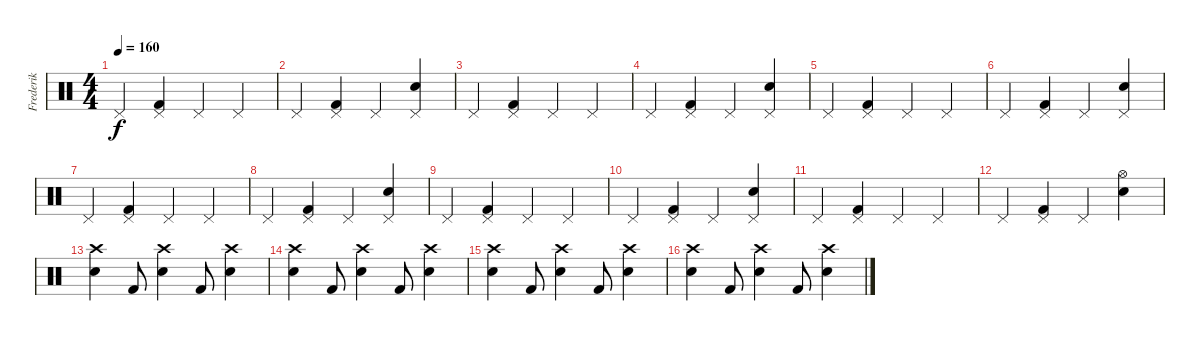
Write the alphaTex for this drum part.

\track ("Frederik" "Frederik") {instrument percussion}
\staff {score}
\articulation defaults
\ts (4 4)
\tempo 160
\clef neutral
\ks c "Pedal Hi-Hat (hit)".4{dy f}
("Kick (hit) 2" "Pedal Hi-Hat (hit)").4 "Pedal Hi-Hat (hit)".4 "Pedal Hi-Hat (hit)".4 |
"Pedal Hi-Hat (hit)".4 ("Kick (hit) 2" "Pedal Hi-Hat (hit)").4 "Pedal Hi-Hat (hit)".4 ("Electric Snare (hit)" "Pedal Hi-Hat (hit)").4 |
"Pedal Hi-Hat (hit)".4 ("Kick (hit) 2" "Pedal Hi-Hat (hit)").4 "Pedal Hi-Hat (hit)".4 "Pedal Hi-Hat (hit)".4 |
"Pedal Hi-Hat (hit)".4 ("Kick (hit) 2" "Pedal Hi-Hat (hit)").4 "Pedal Hi-Hat (hit)".4 ("Electric Snare (hit)" "Pedal Hi-Hat (hit)").4 |
"Pedal Hi-Hat (hit)".4 ("Kick (hit) 2" "Pedal Hi-Hat (hit)").4 "Pedal Hi-Hat (hit)".4 "Pedal Hi-Hat (hit)".4 |
"Pedal Hi-Hat (hit)".4 ("Kick (hit) 2" "Pedal Hi-Hat (hit)").4 "Pedal Hi-Hat (hit)".4 ("Electric Snare (hit)" "Pedal Hi-Hat (hit)").4 |
"Pedal Hi-Hat (hit)".4 ("Kick (hit) 2" "Pedal Hi-Hat (hit)").4 "Pedal Hi-Hat (hit)".4 "Pedal Hi-Hat (hit)".4 |
"Pedal Hi-Hat (hit)".4 ("Kick (hit) 2" "Pedal Hi-Hat (hit)").4 "Pedal Hi-Hat (hit)".4 ("Electric Snare (hit)" "Pedal Hi-Hat (hit)").4 |
"Pedal Hi-Hat (hit)".4 ("Kick (hit) 2" "Pedal Hi-Hat (hit)").4 "Pedal Hi-Hat (hit)".4 "Pedal Hi-Hat (hit)".4 |
"Pedal Hi-Hat (hit)".4 ("Kick (hit) 2" "Pedal Hi-Hat (hit)").4 "Pedal Hi-Hat (hit)".4 ("Electric Snare (hit)" "Pedal Hi-Hat (hit)").4 |
"Pedal Hi-Hat (hit)".4 ("Kick (hit) 2" "Pedal Hi-Hat (hit)").4 "Pedal Hi-Hat (hit)".4 "Pedal Hi-Hat (hit)".4 |
"Pedal Hi-Hat (hit)".4 ("Kick (hit) 2" "Pedal Hi-Hat (hit)").4 "Pedal Hi-Hat (hit)".4 ("Electric Snare (hit)" "Hi-Hat (open)").4 |
("Crash high (hit)" "Electric Snare (hit)").4 "Kick (hit) 2".8 ("Crash high (hit)" "Electric Snare (hit)").4 "Kick (hit) 2".8 ("Crash high (hit)" "Electric Snare (hit)").4 |
("Crash high (hit)" "Electric Snare (hit)").4 "Kick (hit) 2".8 ("Crash high (hit)" "Electric Snare (hit)").4 "Kick (hit) 2".8 ("Crash high (hit)" "Electric Snare (hit)").4 |
("Crash high (hit)" "Electric Snare (hit)").4 "Kick (hit) 2".8 ("Crash high (hit)" "Electric Snare (hit)").4 "Kick (hit) 2".8 ("Crash high (hit)" "Electric Snare (hit)").4 |
("Crash high (hit)" "Electric Snare (hit)").4 "Kick (hit) 2".8 ("Crash high (hit)" "Electric Snare (hit)").4 "Kick (hit) 2".8 ("Crash high (hit)" "Electric Snare (hit)").4
